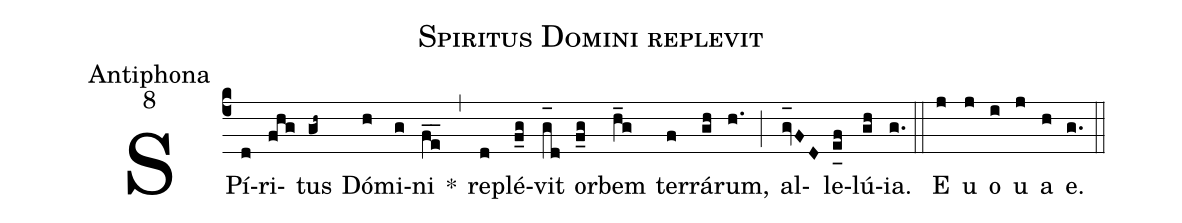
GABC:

name:Spiritus Domini replevit;
office-part:Antiphona;
mode:8;
%%
(c4) SPí(d)ri(fhg)tus(gh~) Dó(h)mi(g)ni(fe__) *(,) re(d)plé(f_g)vit(g_[oh:h]d) or(f_g)bem(h_g) ter(f)rá(gh)rum,(h.) (;) al(gv_[oh:h]FD)le(e_[uh:l]f)lú(gh){ia}.(g.) (::) <eu>E(j) u(j) o(i) u(j) a(h) e.</eu>(g.) (::)
